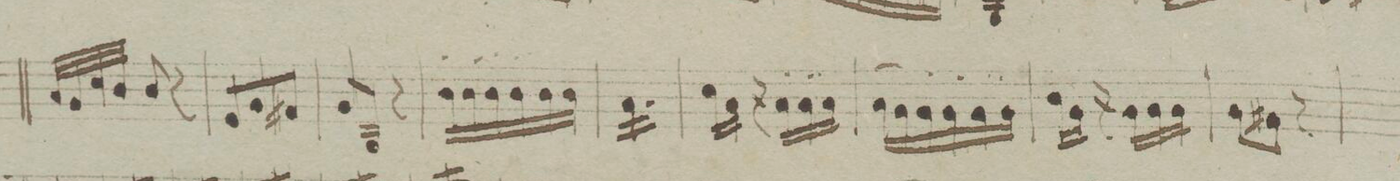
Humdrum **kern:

**kern	**dynam
*I"Violin 2do	*
*clefG2	*
*k[b-e-]	*
*M3/8	*
32a/LLL	.
32g/	.
32cc/	.
32b-/JJJ	.
8b-/	.
8r	.
=89	=89
8e-/L	.
8g/	.
8f#X/J	.
=90	=90
8g/L	.
8G/J	.
8r	.
=91	=91
16b-\'LL	.
16b-\'	.
16b-\'	.
16b-\'	.
16b-\	.
16b-\JJ	.
=92	=92
*tremolo	*
16a'y\LL	.
16a'\	.
16a'\	.
16a'\	.
16a'\	.
16a'\JJ	.
*Xtremolo	*
=93	=93
16cc\LL	.
16a\JJ	.
16r	.
16a\'LL	.
16a\'	.
16a\'JJ	.
=94	=94
(16a\LL	.
16g\)	.
16g\'	.
16g\'	.
16g\'	.
16g\'JJ	.
=95	=95
16b-\LL	.
16g\JJ	.
16r	.
16g\LL	.
16g\	.
16g\JJ	.
=96	=96
8g\L	.
8f#X\J	.
8r	.
=97	=97
*-	*-
